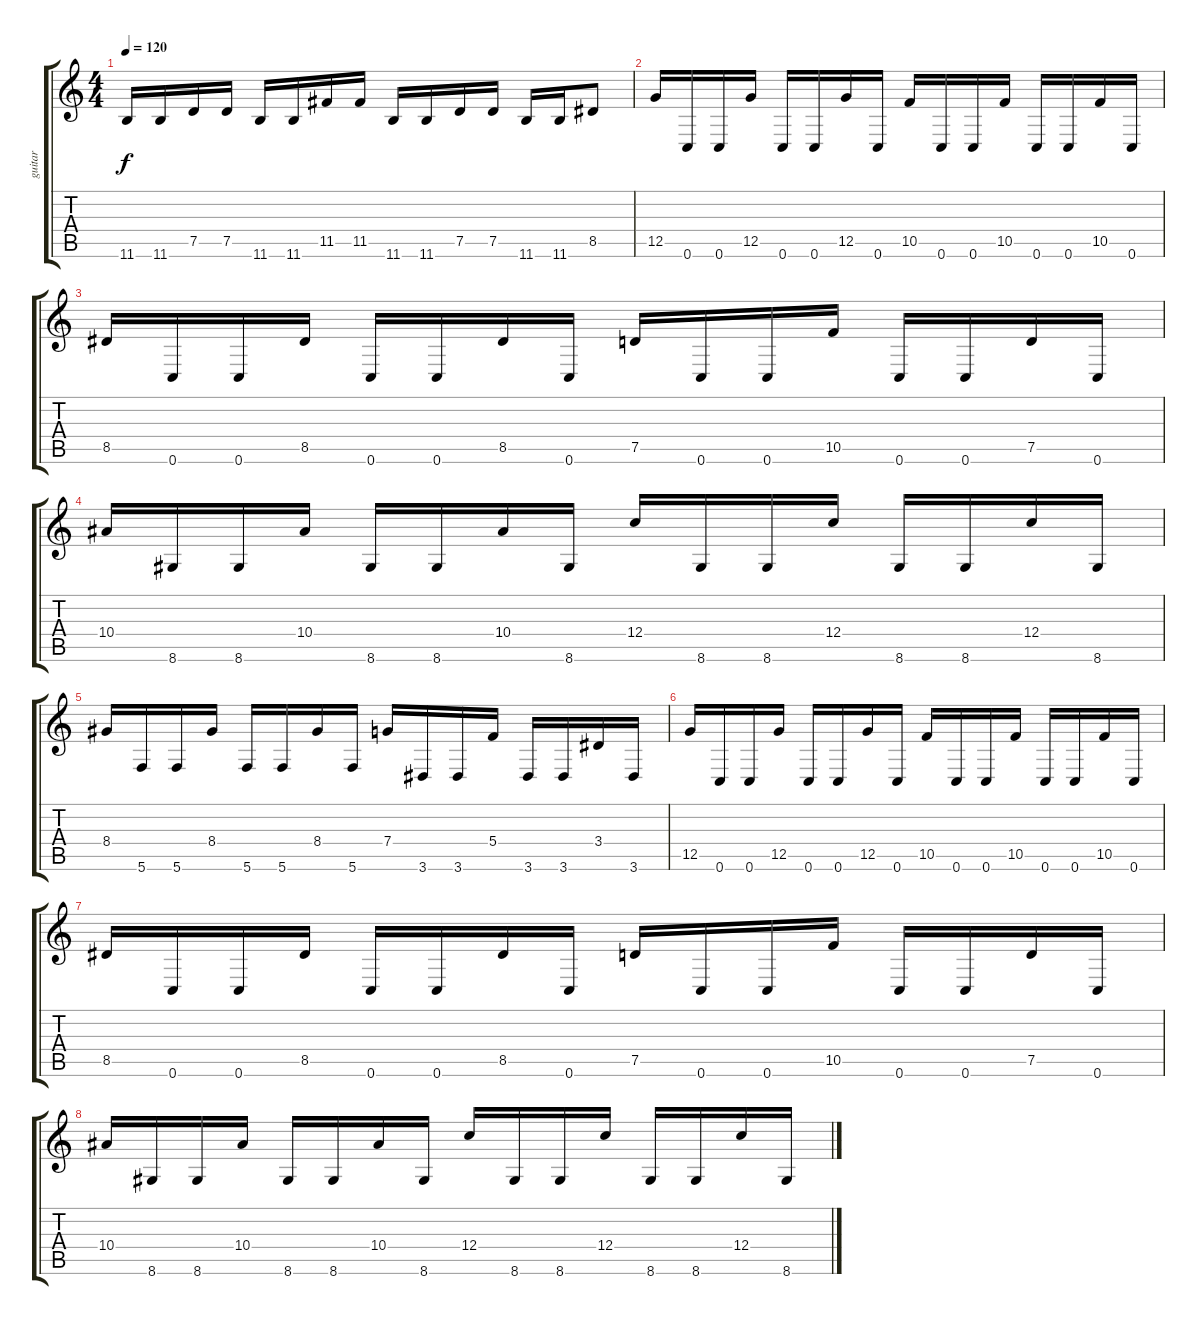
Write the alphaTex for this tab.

\track ("guitar" "guitar") {instrument distortionguitar}
\staff {score tabs}
\tuning (D4 A3 F3 C3 G2 C2) {hide}
\ts (4 4)
\tempo 120
\clef g2
\ks c
11.6.16{dy f} 11.6.16 7.5.16 7.5.16 11.6.16 11.6.16 11.5.16 11.5.16 11.6.16 11.6.16 7.5.16 7.5.16 11.6.16 11.6.16 8.5.8 |
12.5.16 0.6.16 0.6.16 12.5.16 0.6.16 0.6.16 12.5.16 0.6.16 10.5.16 0.6.16 0.6.16 10.5.16 0.6.16 0.6.16 10.5.16 0.6.16 |
8.5.16 0.6.16 0.6.16 8.5.16 0.6.16 0.6.16 8.5.16 0.6.16 7.5.16 0.6.16 0.6.16 10.5.16 0.6.16 0.6.16 7.5.16 0.6.16 |
10.4.16 8.6.16 8.6.16 10.4.16 8.6.16 8.6.16 10.4.16 8.6.16 12.4.16 8.6.16 8.6.16 12.4.16 8.6.16 8.6.16 12.4.16 8.6.16 |
8.4.16 5.6.16 5.6.16 8.4.16 5.6.16 5.6.16 8.4.16 5.6.16 7.4.16 3.6.16 3.6.16 5.4.16 3.6.16 3.6.16 3.4.16 3.6.16 |
12.5.16 0.6.16 0.6.16 12.5.16 0.6.16 0.6.16 12.5.16 0.6.16 10.5.16 0.6.16 0.6.16 10.5.16 0.6.16 0.6.16 10.5.16 0.6.16 |
8.5.16 0.6.16 0.6.16 8.5.16 0.6.16 0.6.16 8.5.16 0.6.16 7.5.16 0.6.16 0.6.16 10.5.16 0.6.16 0.6.16 7.5.16 0.6.16 |
10.4.16 8.6.16 8.6.16 10.4.16 8.6.16 8.6.16 10.4.16 8.6.16 12.4.16 8.6.16 8.6.16 12.4.16 8.6.16 8.6.16 12.4.16 8.6.16
